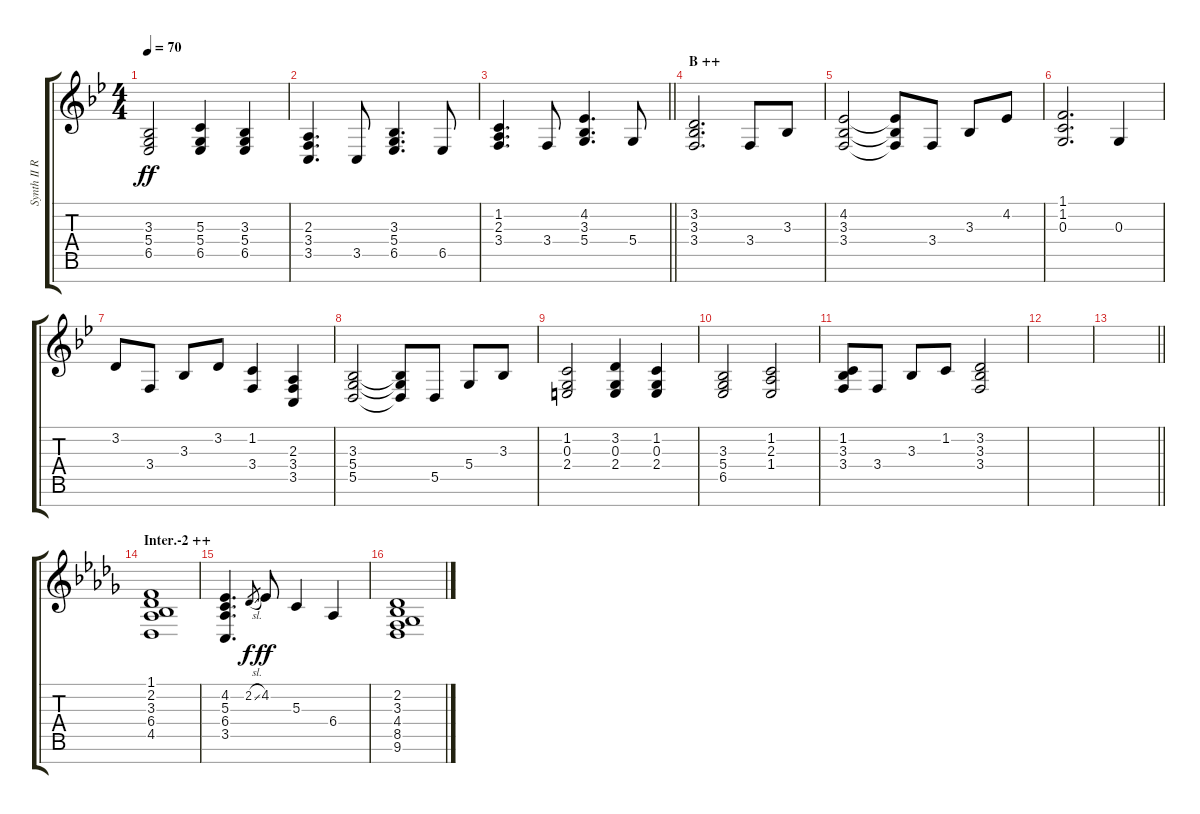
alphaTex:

\track ("Synth II Right (Kotobuki Tsumugi)" "Synth II R") {instrument electricpiano1}
\staff {score tabs}
\tuning (E4 B3 G3 D3 A2 E2 B1) {hide}
\ts (4 4)
\tempo 70
\clef g2
\ks bb
(3.3 5.4 6.5).2{dy ff} (5.3 5.4 6.5).4 (3.3 5.4 6.5).4 |
(2.3 3.4 3.5).4{d} 3.5.8 (3.3 5.4 6.5).4{d} 6.5.8 |
\barLineRight lightlight
(1.2 2.3 3.4).4{d} 3.4.8 (4.2 3.3 5.4).4{d} 5.4.8 |
\section ("" "B ++")
(3.2 3.3 3.4).2{d} 3.4.8 3.3.8 |
(4.2 3.3 3.4).2 (4.2{t} 3.3{t} 3.4{t}).8 3.4.8 3.3.8 4.2.8 |
(1.1 1.2 0.3).2{d} 0.3.4 |
3.2.8 3.4.8 3.3.8 3.2.8 (1.2 3.4).4 (2.3 3.4 3.5).4 |
(3.3 5.4 5.5).2 (3.3{t} 5.4{t} 5.5{t}).8 5.5.8 5.4.8 3.3.8 |
(1.2 0.3 2.4).2 (3.2 0.3 2.4).4 (1.2 0.3 2.4).4 |
(3.3 5.4 6.5).2 (1.2 2.3 1.4).2 |
(1.2 3.3 3.4).8 3.4.8 3.3.8 1.2.8 (3.2 3.3 3.4).2 |
|
\barLineRight lightlight
|
\section ("" "Inter.-2 ++")
\ks db
(1.1 2.2 3.3 6.4 4.5).1 |
(4.2 5.3 6.4 3.5).4{d} 2.2{sl}.8{gr dy f} 4.2.8{dy ff} 5.3.4 6.4.4 |
(2.2 3.3 4.4 8.5 9.6).1
